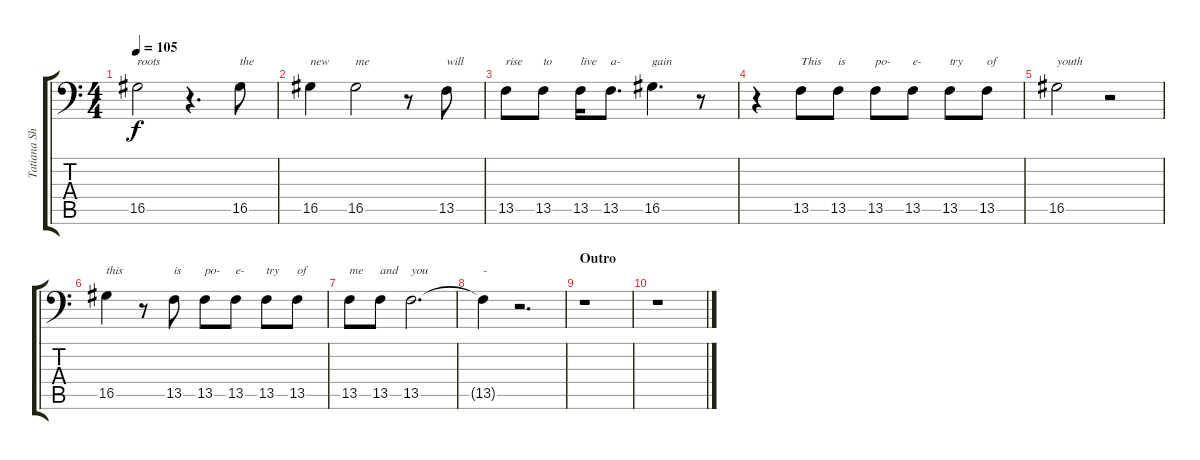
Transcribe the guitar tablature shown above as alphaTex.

\track ("Tatiana Shmailyuk" "Tatiana Sh") {instrument lead6voice}
\staff {score tabs}
\tuning (B3 Gb3 D3 A2 E2 A1) {hide}
\ts (4 4)
\tempo 105
\clef f4
\ks c
16.5.2{txt "roots" dy f} r.4{d} 16.5.8{txt "the"} |
16.5.4{txt "new"} 16.5.2{txt "me"} r.8 13.5.8{txt "will"} |
13.5.8{txt "rise"} 13.5.8{txt "to"} 13.5.16{txt "live"} 13.5.8{d txt "a-"} 16.5.4{d txt "gain"} r.8 |
r.4 13.5.8{txt "This"} 13.5.8{txt "is"} 13.5.8{txt "po-"} 13.5.8{txt "e-"} 13.5.8{txt "try"} 13.5.8{txt "of"} |
16.5.2{txt "youth"} r.2 |
16.5.4{txt "this"} r.8 13.5.8{txt "is"} 13.5.8{txt "po-"} 13.5.8{txt "e-"} 13.5.8{txt "try"} 13.5.8{txt "of"} |
13.5.8{txt "me"} 13.5.8{txt "and"} 13.5.2{d txt "you"} |
13.5{t}.4{txt "-"} r.2{d} |
\section ("" "Outro")
r.1 |
r.1
